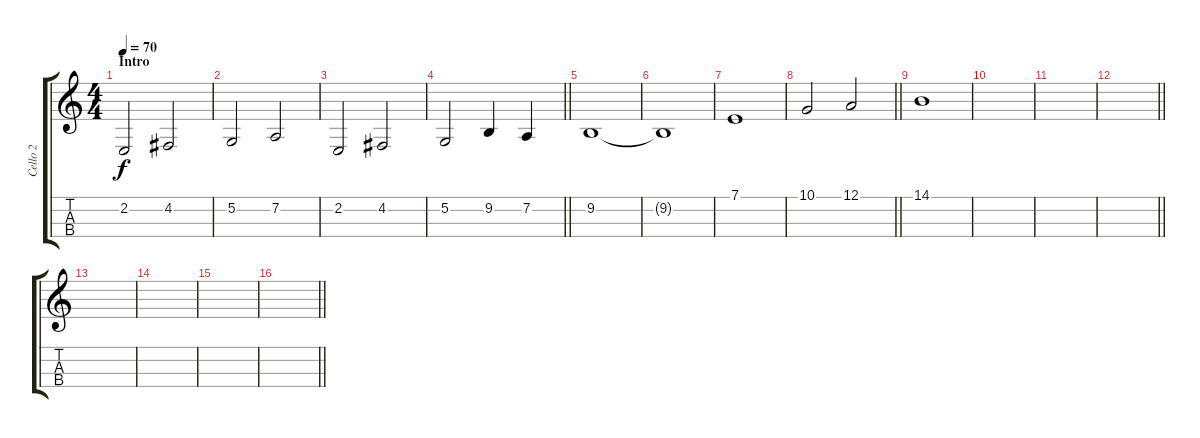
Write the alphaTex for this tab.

\track ("Cello 2" "Cello 2") {instrument cello}
\staff {score tabs}
\tuning (A3 D3 G2 C2) {hide}
\ts (4 4)
\section ("" "Intro")
\tempo 70
\clef g2
\ks c
2.2.2{dy f instrument cello} 4.2.2 |
5.2.2 7.2.2 |
2.2.2 4.2.2 |
\barLineRight lightlight
5.2.2 9.2.4 7.2.4 |
9.2.1 |
9.2{t}.1 |
7.1.1 |
\barLineRight lightlight
10.1.2 12.1.2 |
\section ("" "")
14.1.1 |
|
|
\barLineRight lightlight
|
|
|
|
\barLineRight lightlight
